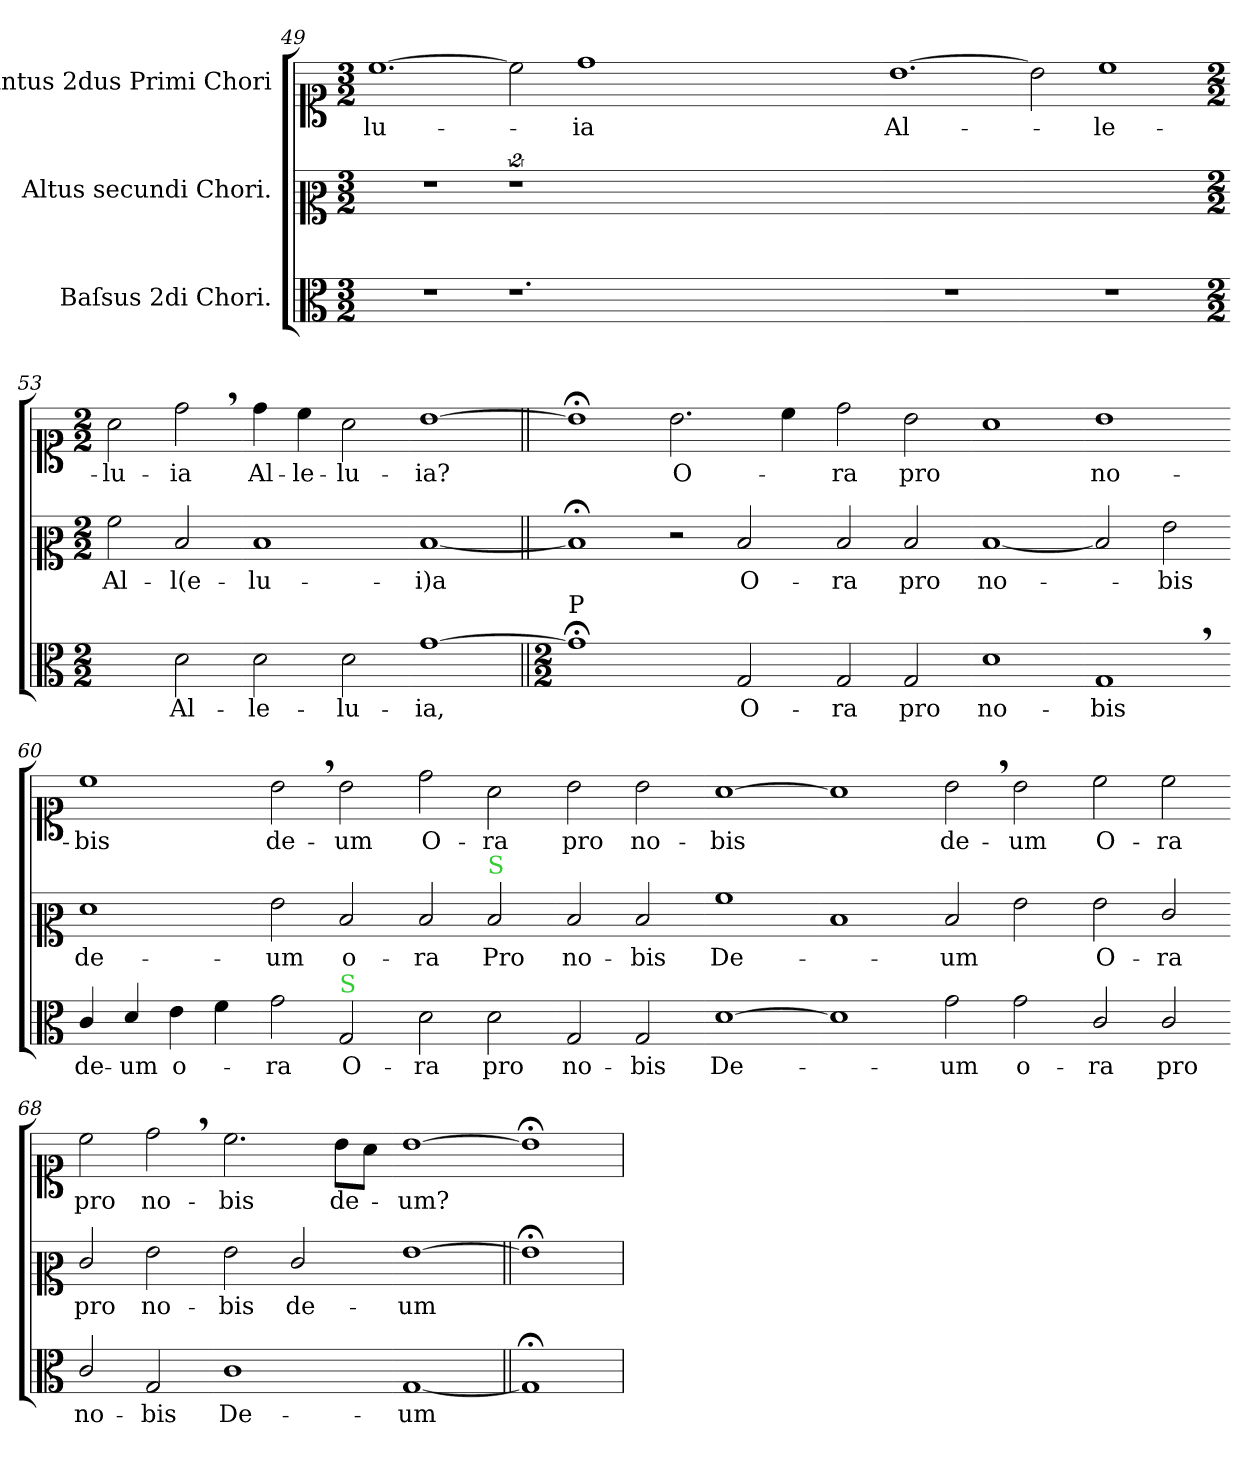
**kern	**text	**kern	**text	**kern	**text
*part3	*part3	*part2	*part2	*part1	*part1
*staff3	*staff3	*staff2	*staff2	*staff1	*staff1
*I"Baſsus 2di Chori.	*	*I"Altus secundi Chori.	*	*I"Cantus 2dus Primi Chori	*
*clefC3	*	*clefC2	*	*clefC1	*
*k[]	*	*k[]	*	*k[]	*
*M3/2	*	*M3/2	*	*M3/2	*
=49	=49	=49	=49	=49	=49
1.r	.	1.r	.	[1.cc	-lu-
=50-	=50-	=50-	=50-	=50-	=50-
1.r	.	2%9r	.	2cc]	.
.	.	.	.	1dd	-ia
0.ryy	.	.	.	0.ryy	.
=51-	=51-	=51-	=51-	=51-	=51-
1.r	.	1.ryy	.	[1.b	Al-
=52-	=52-	=52-	=52-	=52-	=52-
1.r	.	1.ryy	.	2b]	.
.	.	.	.	1cc	-le-
=53-	=53-	=53-	=53-	=53-	=53-
*M2/2	*	*M2/2	*	*M2/2	*
2ryy	.	2a\	Al-	2a\	-lu-
2d\	Al-	2d/	-l(e-	2dd,<\	-ia
=54-	=54-	=54-	=54-	=54-	=54-
2d\	-le-	1d	-lu-	4dd\	Al-
.	.	.	.	4cc\	-le-
2d\	-lu-	.	.	2a\	-lu-
=55-	=55-	=55-	=55-	=55-	=55-
[1g	-ia,	[1d	-i)a	[1b	-ia?
=56||	=56||	=56||	=56||	=56||	=56||
*M2/2	*	*	*	*	*
!LO:TX:t=P	!	!	!	!	!
1g;<;]	.	1d;<;]	.	1b;<;]	.
2ryy	.	2r	.	2.b\	O-
2G/	O-	2d/	O-	.	.
.	.	.	.	4cc\	.
=57-	=57-	=57-	=57-	=57-	=57-
2G/	-ra	2d/	-ra	2dd\	-ra
2G/	pro	2d/	pro	2b\	pro
=58-	=58-	=58-	=58-	=58-	=58-
1d	no-	[1d	no-	1a	.
=59-	=59-	=59-	=59-	=59-	=59-
1G,<	-bis	2d]	.	1b	no-
.	.	2g\	-bis	.	.
=60-	=60-	=60-	=60-	=60-	=60-
4c/	de-	1f	de-	1cc	-bis
4d/	-um	.	.	.	.
4e\	o-	.	.	.	.
4f\	.	.	.	.	.
=61-	=61-	=61-	=61-	=61-	=61-
2g\	-ra	2g\	-um	2b,<\	de-
!LO:TX:a:color=limegreen:t=S	!	!	!	!	!
2G/	O-	2d/	o-	2b\	-um
=62-	=62-	=62-	=62-	=62-	=62-
2d\	-ra	2d/	-ra	2dd\	O-
!	!	!LO:TX:a:color=limegreen:t=S	!	!	!
2d\	pro	2d/	Pro	2a\	-ra
=63-	=63-	=63-	=63-	=63-	=63-
2G/	no-	2d/	no-	2b\	pro
2G/	-bis	2d/	-bis	2b\	no-
=64-	=64-	=64-	=64-	=64-	=64-
[1d	De-	1a	De-	[1a	-bis
=65-	=65-	=65-	=65-	=65-	=65-
1d]	.	1d	.	1a]	.
=66-	=66-	=66-	=66-	=66-	=66-
2g\	-um	2d/	-um	2b,<\	de-
2g\	o-	2g\	.	2b\	-um
=67-	=67-	=67-	=67-	=67-	=67-
2c/	-ra	2g\	O-	2cc\	O-
2c/	pro	2e/	-ra	2cc\	-ra
=68-	=68-	=68-	=68-	=68-	=68-
2c/	no-	2e/	pro	2cc\	pro
2G/	-bis	2g\	no-	2dd,<\	no-
=69-	=69-	=69-	=69-	=69-	=69-
1c	De-	2g\	-bis	2.cc\	-bis
.	.	2e/	de-	.	.
.	.	.	.	8b\L	de-
.	.	.	.	8a\J	.
=70-	=70-	=70-	=70-	=70-	=70-
[1G	-um	[1g	-um	[1b	-um?
=71||	=71-	=71||	=71-	=71-	=71-
1G;<;]	.	1g;<;]	.	1b;<;]	.
=	=	=	=	=	=
*-	*-	*-	*-	*-	*-
